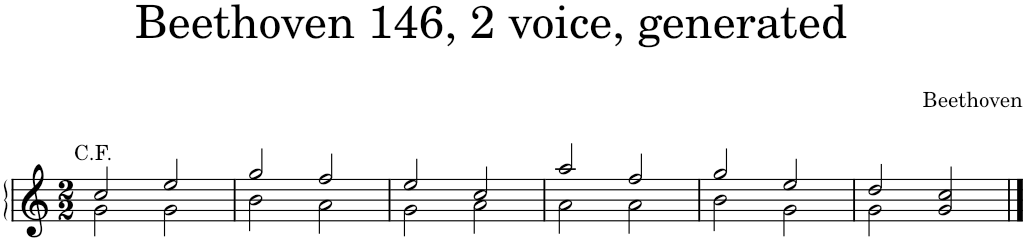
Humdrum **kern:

**kern
*part1
*staff1
*I"Piano
*I'Pno.
*clefG2
*k[]
*M2/2
=1
*^
!LO:TX:a:t=C.F.	!
2cc/	2g\
2ee/	2g\
=2	=2
2gg/	2b\
2ff/	2a\
=3	=3
2ee/	2g\
2cc/	2a\
=4	=4
2aa/	2a\
2ff/	2a\
=5	=5
2gg/	2b\
2ee/	2g\
=6	=6
2dd/	2g\
2g/ 2cc/	2ryy
*v	*v
==
*-
